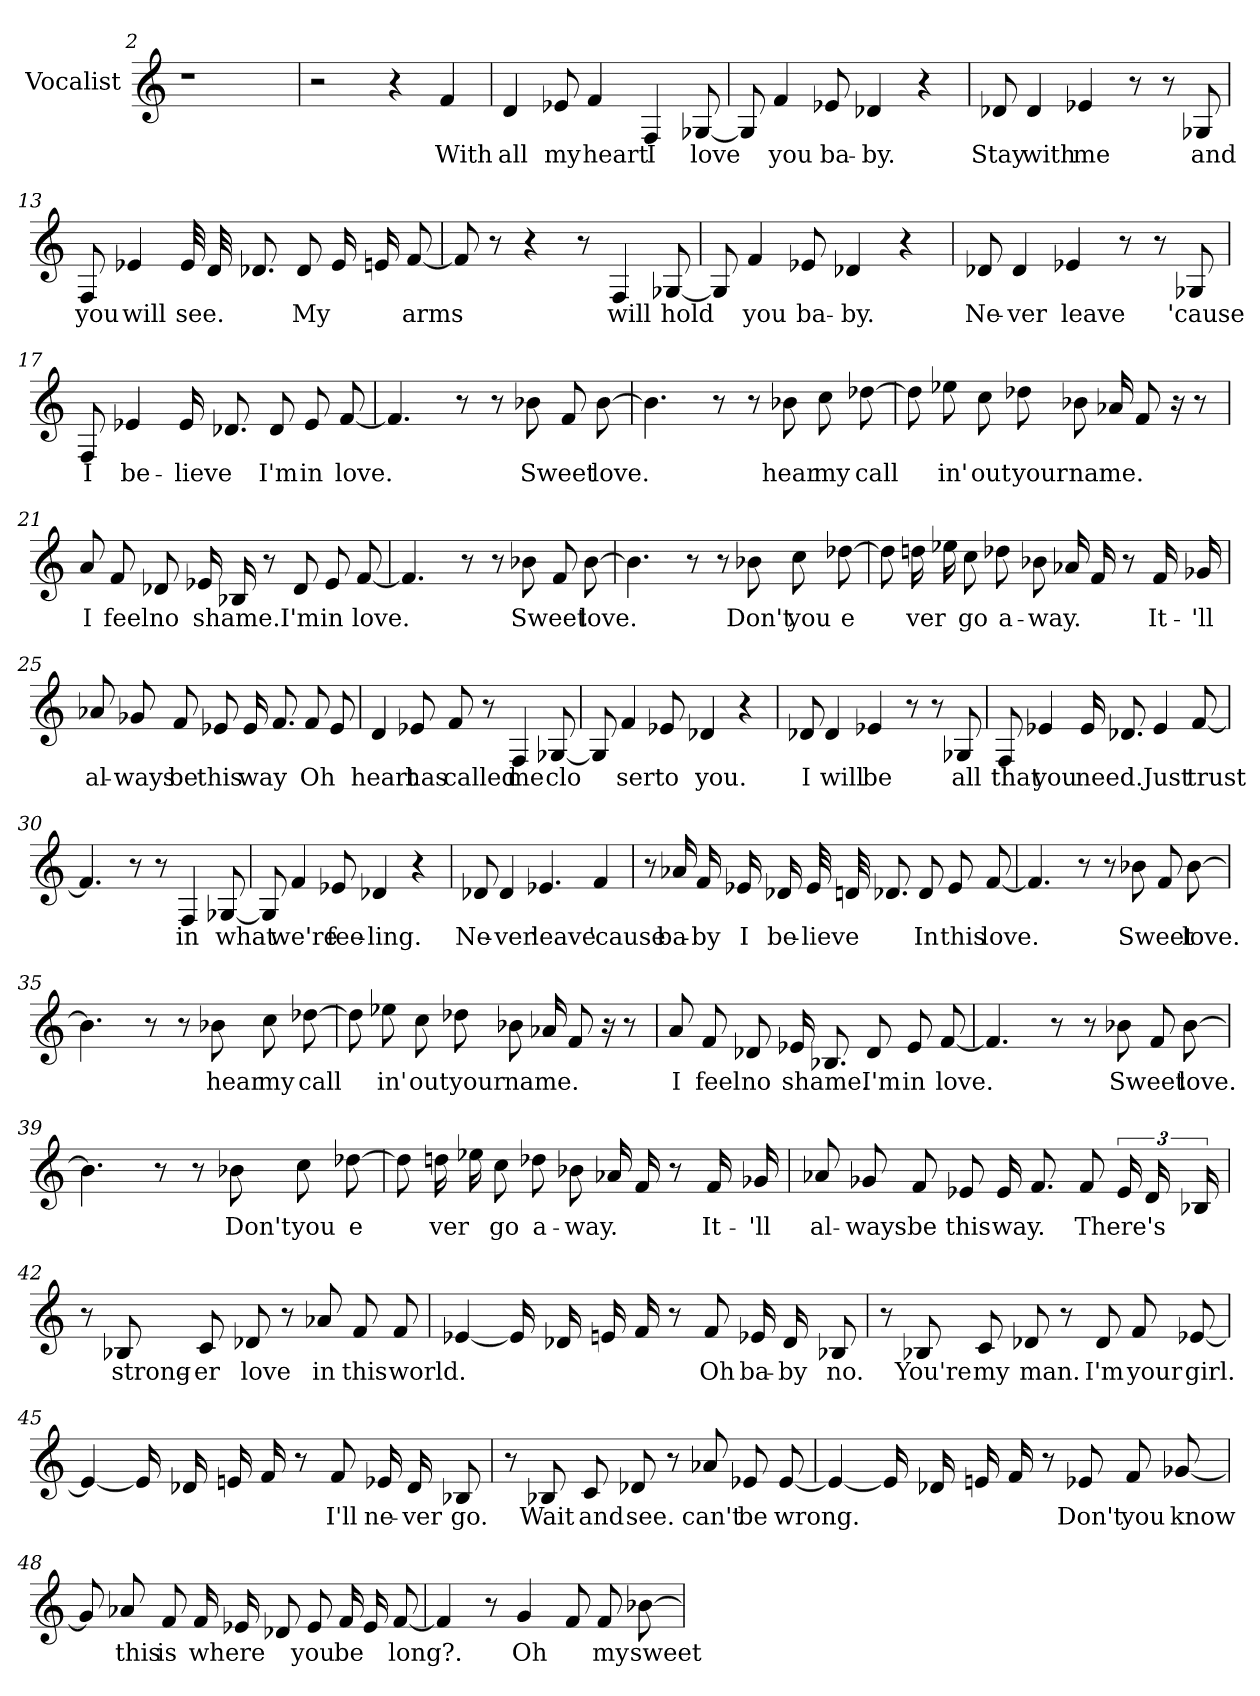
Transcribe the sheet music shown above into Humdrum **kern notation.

**kern	**text
*part1	*part1
*staff1	*staff1
*I"Vocalist	*
*clefG2	*
=2	=2
*clefG2	*
1r	.
=3	=3
1r	.
=4	=4
1r	.
=5	=5
1r	.
=6	=6
1r	.
=7	=7
1r	.
=8	=8
1r	.
=9	=9
2r	.
4r	.
4f	With
=10	=10
4d	all
8e-X	my
4f	heart
4F	I
[8G-X	love
=11	=11
8G-]	_
4f	you
8e-X	ba-
4d-X	-by.
4r	.
=12	=12
8d-X	Stay
4d-	with
4e-X	me
8r	.
8r	.
8G-X	and
=13	=13
8F	you
4e-X	will
32e-	see.
32d	_
8.d-X	_
8d-	My
16e-	_
16en	_
[8f	arms
=14	=14
8f]	_
8r	.
4r	.
8r	.
4F	will
[8G-X	hold
=15	=15
8G-]	_
4f	you
8e-X	ba-
4d-X	-by.
4r	.
=16	=16
8d-X	Ne-
4d-	-ver
4e-X	leave
8r	.
8r	.
8G-X	'cause
=17	=17
8F	I
4e-X	be-
16e-	-lieve
8.d-X	_
8d-	I'm
8e-	in
[8f	love.
=18	=18
4.f]	_
8r	.
8r	.
8b-X	Sweet
8f	_
[8b-	love.
=19	=19
4.b-]	_
8r	.
8r	.
8b-X	hear
8cc	my
[8dd-X	call-
=20	=20
8dd-]	_
8ee-X	-in'
8cc	out
8dd-X	your
8b-X	name.
16a-X	_
8f	_
16r	.
8r	.
=21	=21
8a	I
8f	feel
8d-X	no
16e-X	shame.
16B-X	_
8r	.
8d-	I'm
8e-	in
[8f	love.
=22	=22
4.f]	_
8r	.
8r	.
8b-X	Sweet
8f	_
[8b-	love.
=23	=23
4.b-]	_
8r	.
8r	.
8b-X	Don't
8cc	you
[8dd-X	e-
=24	=24
8dd-]	_
16ddn	-ver
16ee-X	_
8cc	go
8dd-X	a-
8b-X	-way.
16a-X	_
16f	_
8r	.
16f	It-
16g-X	-'ll
=25	=25
8a-X	al-
8g-X	-ways
8f	be
8e-X	this
16e-	way
8.f	_
8f	Oh
8e-	_
=26	=26
4d	heart
8e-X	has
8f	called
8r	.
4F	me
[8G-X	clo-
=27	=27
8G-]	_
4f	-ser
8e-X	to
4d-X	you.
4r	.
=28	=28
8d-X	I
4d-	will
4e-X	be
8r	.
8r	.
8G-X	all
=29	=29
8F	that
4e-X	you
16e-	need.
8.d-X	_
4e-	Just
[8f	trust
=30	=30
4.f]	_
8r	.
8r	.
4F	in
[8G-X	what
=31	=31
8G-]	_
4f	we're
8e-X	fee-
4d-X	-ling.
4r	.
=32	=32
8d-X	Ne-
4d-	-ver
4.e-X	leave
4f	'cause
=33	=33
8r	.
16a-X	ba-
16f	-by
16e-X	I
16d-X	be-
32e-	-lieve
32dn	_
8.d-X	_
8d-	In
8e-	this
[8f	love.
=34	=34
4.f]	_
8r	.
8r	.
8b-X	Sweet
8f	_
[8b-	love.
=35	=35
4.b-]	_
8r	.
8r	.
8b-X	hear
8cc	my
[8dd-X	call-
=36	=36
8dd-]	_
8ee-X	-in'
8cc	out
8dd-X	your
8b-X	name.
16a-X	_
8f	_
16r	.
8r	.
=37	=37
8a	I
8f	feel
8d-X	no
16e-X	shame.
8.B-X	_
8d-	I'm
8e-	in
[8f	love.
=38	=38
4.f]	_
8r	.
8r	.
8b-X	Sweet
8f	_
[8b-	love.
=39	=39
4.b-]	_
8r	.
8r	.
8b-X	Don't
8cc	you
[8dd-X	e-
=40	=40
8dd-]	_
16ddn	-ver
16ee-X	_
8cc	go
8dd-X	a-
8b-X	-way.
16a-X	_
16f	_
8r	.
16f	It-
16g-X	-'ll
=41	=41
8a-X	al-
8g-X	-ways
8f	be
8e-X	this
16e-	way.
8.f	_
8f	There's
24e-	_
24d	_
24B-X	_
=42	=42
8r	.
8B-X	strong-
8c	-er
8d-X	love
8r	.
8a-X	in
8f	this
8f	world.
=43	=43
[4e-X	_
16e-]	_
16d-X	_
16en	_
16f	_
8r	.
8f	Oh
16e-X	ba-
16d-	-by
8B-X	no.
=44	=44
8r	.
8B-X	You're
8c	my
8d-X	man.
8r	.
8d-	I'm
8f	your
[8e-X	girl.
=45	=45
4e-_	_
16e-]	_
16d-X	_
16en	_
16f	_
8r	.
8f	I'll
16e-X	ne-
16d-	-ver
8B-X	go.
=46	=46
8r	.
8B-X	Wait
8c	and
8d-X	see.
8r	.
8a-X	can't
8e-X	be
[8e-	wrong.
=47	=47
4e-_	_
16e-]	_
16d-X	_
16en	_
16f	_
8r	.
8e-X	Don't
8f	you
[8g-X	know
=48	=48
8g-]	_
8a-X	this
8f	is
16f	where
16e-X	_
8d-X	_
8e-	you
16f	be-
16e-	_
[8f	-long?.
=49	=49
4f]	_
8r	.
4g	Oh
8f	_
8f	my
[8b-X	sweet-
=	=
*-	*-
